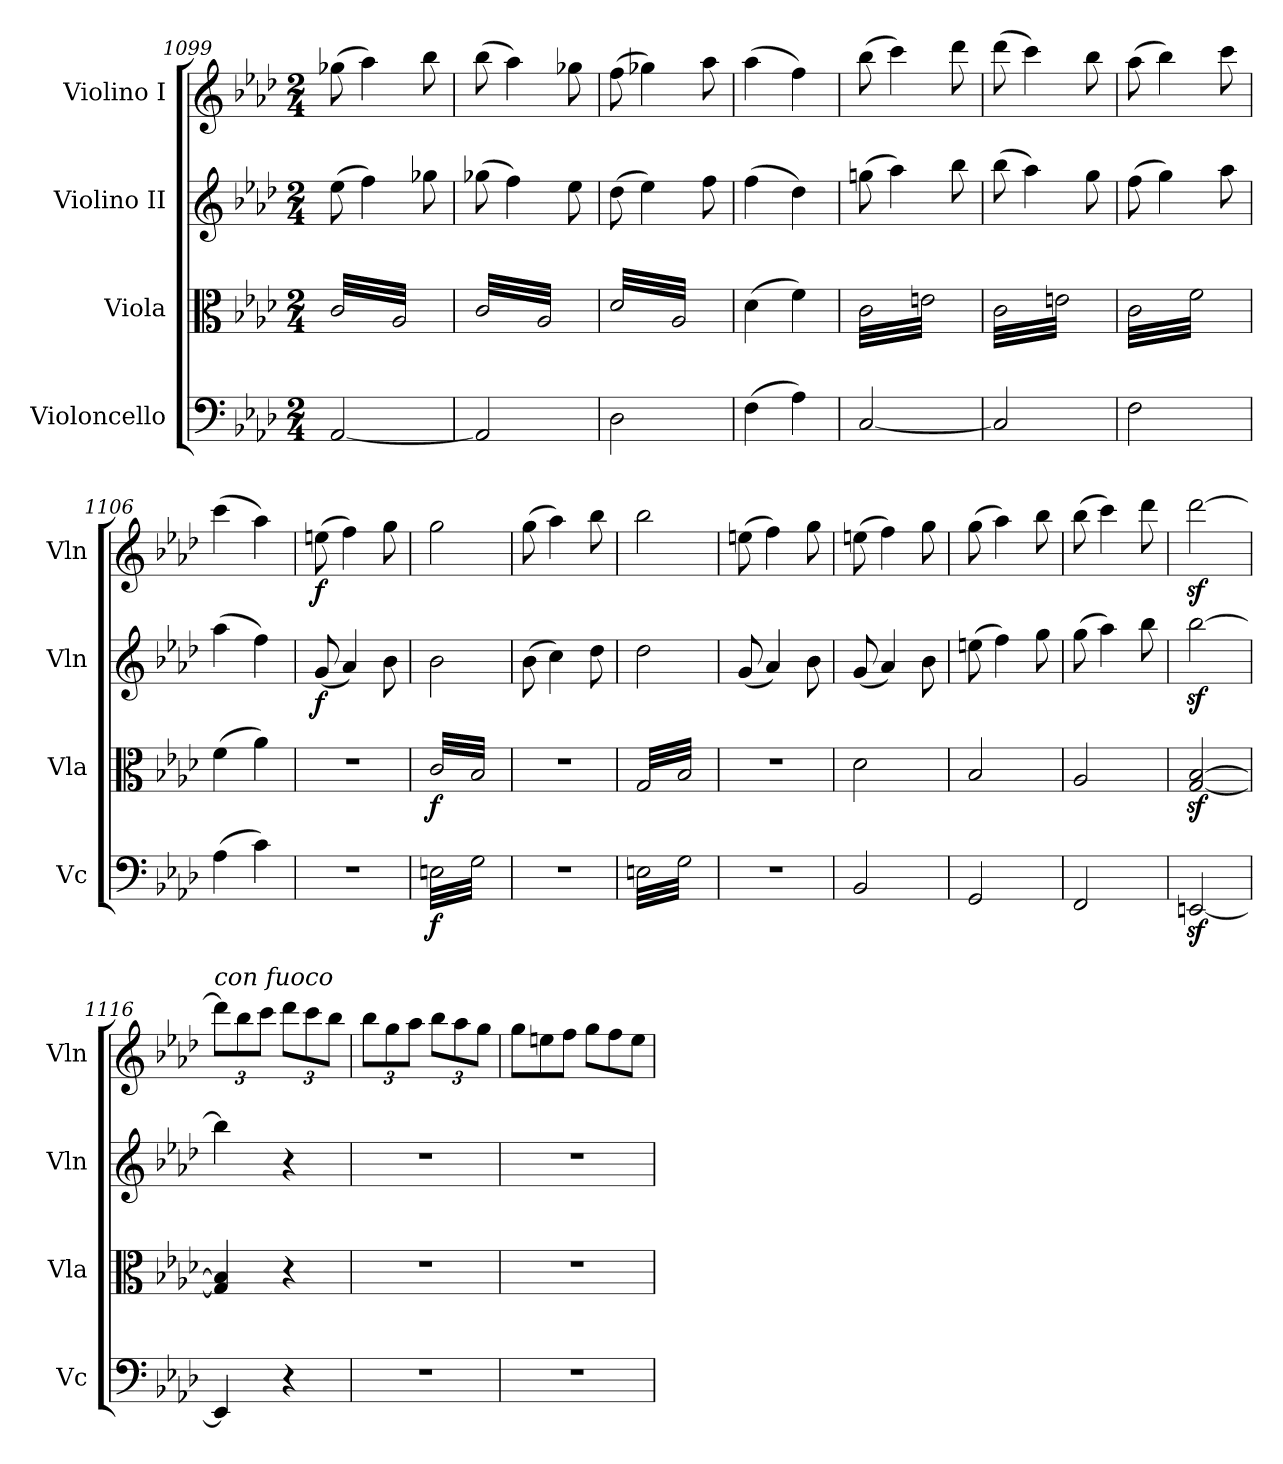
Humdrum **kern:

**kern	**dynam	**kern	**dynam	**kern	**dynam	**kern	**dynam
*part4	*part4	*part3	*part3	*part2	*part2	*part1	*part1
*staff4	*staff4	*staff3	*staff3	*staff2	*staff2	*staff1	*staff1
*I"Violoncello	*	*I"Viola	*	*I"Violino II	*	*I"Violino I	*
*I'Vc	*	*I'Vla	*	*I'Vln	*	*I'Vln	*
*clefF4	*	*clefC3	*	*clefG2	*	*clefG2	*
*k[b-e-a-d-]	*	*k[b-e-a-d-]	*	*k[b-e-a-d-]	*	*k[b-e-a-d-]	*
*M2/4	*	*M2/4	*	*M2/4	*	*M2/4	*
=1099	=1099	=1099	=1099	=1099	=1099	=1099	=1099
*	*	*tremolo	*	*	*	*	*
[2AA-/	.	(32c/LLL	.	(8ee-\	.	(8gg-X\	.
.	.	32A-/	.	.	.	.	.
.	.	32c/	.	.	.	.	.
.	.	32A-/	.	.	.	.	.
.	.	32c/	.	4ff\)	.	4aa-\)	.
.	.	32A-/	.	.	.	.	.
.	.	32c/	.	.	.	.	.
.	.	32A-/	.	.	.	.	.
.	.	32c/	.	.	.	.	.
.	.	32A-/	.	.	.	.	.
.	.	32c/	.	.	.	.	.
.	.	32A-/	.	.	.	.	.
.	.	32c/	.	8gg-X\	.	8bb-\	.
.	.	32A-/	.	.	.	.	.
.	.	32c/	.	.	.	.	.
.	.	32A-/JJJ	.	.	.	.	.
=1100	=1100	=1100	=1100	=1100	=1100	=1100	=1100
2AA-/]	.	32c/LLL	.	(8gg-X\	.	(8bb-\	.
.	.	32A-/)	.	.	.	.	.
.	.	32c/	.	.	.	.	.
.	.	32A-/)	.	.	.	.	.
.	.	32c/	.	4ff\)	.	4aa-\)	.
.	.	32A-/)	.	.	.	.	.
.	.	32c/	.	.	.	.	.
.	.	32A-/)	.	.	.	.	.
.	.	32c/	.	.	.	.	.
.	.	32A-/)	.	.	.	.	.
.	.	32c/	.	.	.	.	.
.	.	32A-/)	.	.	.	.	.
.	.	32c/	.	8ee-\	.	8gg-X\	.
.	.	32A-/)	.	.	.	.	.
.	.	32c/	.	.	.	.	.
.	.	32A-/)JJJ	.	.	.	.	.
=1101	=1101	=1101	=1101	=1101	=1101	=1101	=1101
2D-\	.	(32d-/LLL	.	(8dd-\	.	(8ff\	.
.	.	32A-/)	.	.	.	.	.
.	.	32d-/	.	.	.	.	.
.	.	32A-/)	.	.	.	.	.
.	.	32d-/	.	4ee-\)	.	4gg-X\)	.
.	.	32A-/)	.	.	.	.	.
.	.	32d-/	.	.	.	.	.
.	.	32A-/)	.	.	.	.	.
.	.	32d-/	.	.	.	.	.
.	.	32A-/)	.	.	.	.	.
.	.	32d-/	.	.	.	.	.
.	.	32A-/)	.	.	.	.	.
.	.	32d-/	.	8ff\	.	8aa-\	.
.	.	32A-/)	.	.	.	.	.
.	.	32d-/	.	.	.	.	.
.	.	32A-/)JJJ	.	.	.	.	.
*	*	*Xtremolo	*	*	*	*	*
=1102	=1102	=1102	=1102	=1102	=1102	=1102	=1102
(4F\	.	(4d-\	.	(4ff\	.	(4aa-\	.
.	.	.	.	.	.	.	.
.	.	.	.	.	.	.	.
.	.	.	.	.	.	.	.
.	.	.	.	.	.	.	.
.	.	.	.	.	.	.	.
.	.	.	.	.	.	.	.
.	.	.	.	.	.	.	.
4A-\)	.	4f\)	.	4dd-\)	.	4ff\)	.
!!LO:PB:g=z
=1103	=1103	=1103	=1103	=1103	=1103	=1103	=1103
*	*	*tremolo	*	*	*	*	*
[2C/	.	(32c\LLL	.	(8ggn\	.	(8bb-\	.
.	.	32en\	.	.	.	.	.
.	.	32c\	.	.	.	.	.
.	.	32en\	.	.	.	.	.
.	.	32c\	.	4aa-\)	.	4ccc\)	.
.	.	32en\	.	.	.	.	.
.	.	32c\	.	.	.	.	.
.	.	32en\	.	.	.	.	.
.	.	32c\	.	.	.	.	.
.	.	32en\	.	.	.	.	.
.	.	32c\	.	.	.	.	.
.	.	32en\	.	.	.	.	.
.	.	32c\	.	8bb-\	.	8ddd-\	.
.	.	32en\	.	.	.	.	.
.	.	32c\	.	.	.	.	.
.	.	32en\JJJ	.	.	.	.	.
=1104	=1104	=1104	=1104	=1104	=1104	=1104	=1104
2C/]	.	32c\LLL	.	(8bb-\	.	(8ddd-\	.
.	.	32en\)	.	.	.	.	.
.	.	32c\	.	.	.	.	.
.	.	32en\)	.	.	.	.	.
.	.	32c\	.	4aa-\)	.	4ccc\)	.
.	.	32en\)	.	.	.	.	.
.	.	32c\	.	.	.	.	.
.	.	32en\)	.	.	.	.	.
.	.	32c\	.	.	.	.	.
.	.	32en\)	.	.	.	.	.
.	.	32c\	.	.	.	.	.
.	.	32en\)	.	.	.	.	.
.	.	32c\	.	8gg\	.	8bb-\	.
.	.	32en\)	.	.	.	.	.
.	.	32c\	.	.	.	.	.
.	.	32en\)JJJ	.	.	.	.	.
=1105	=1105	=1105	=1105	=1105	=1105	=1105	=1105
2F\	.	(32c\LLL	.	(8ff\	.	(8aa-\	.
.	.	32f\)	.	.	.	.	.
.	.	32c\	.	.	.	.	.
.	.	32f\)	.	.	.	.	.
.	.	32c\	.	4gg\)	.	4bb-\)	.
.	.	32f\)	.	.	.	.	.
.	.	32c\	.	.	.	.	.
.	.	32f\)	.	.	.	.	.
.	.	32c\	.	.	.	.	.
.	.	32f\)	.	.	.	.	.
.	.	32c\	.	.	.	.	.
.	.	32f\)	.	.	.	.	.
.	.	32c\	.	8aa-\	.	8ccc\	.
.	.	32f\)	.	.	.	.	.
.	.	32c\	.	.	.	.	.
.	.	32f\)JJJ	.	.	.	.	.
*	*	*Xtremolo	*	*	*	*	*
=1106	=1106	=1106	=1106	=1106	=1106	=1106	=1106
(4A-\	.	(4f\	.	(4aa-\	.	(4ccc\	.
.	.	.	.	.	.	.	.
.	.	.	.	.	.	.	.
.	.	.	.	.	.	.	.
.	.	.	.	.	.	.	.
.	.	.	.	.	.	.	.
.	.	.	.	.	.	.	.
.	.	.	.	.	.	.	.
4c\)	.	4a-\)	.	4ff\)	.	4aa-\)	.
=1107	=1107	=1107	=1107	=1107	=1107	=1107	=1107
!	!	!	!	!	!LO:DY:b	!	!LO:DY:b
2r	.	2r	.	(8g/	f	(8een\	f
.	.	.	.	4a-/)	.	4ff\)	.
.	.	.	.	8b-\	.	8gg\	.
=1108	=1108	=1108	=1108	=1108	=1108	=1108	=1108
!	!LO:DY:b	!	!LO:DY:b	!	!	!	!
*tremolo	*	*	*	*	*	*	*
*	*	*tremolo	*	*	*	*	*
(32En\LLL	f	(32c/LLL	f	2b-\	.	2gg\	.
32G\)	.	32B-/)	.	.	.	.	.
32En\	.	32c/	.	.	.	.	.
32G\)	.	32B-/)	.	.	.	.	.
32En\	.	32c/	.	.	.	.	.
32G\)	.	32B-/)	.	.	.	.	.
32En\	.	32c/	.	.	.	.	.
32G\)	.	32B-/)	.	.	.	.	.
32En\	.	32c/	.	.	.	.	.
32G\)	.	32B-/)	.	.	.	.	.
32En\	.	32c/	.	.	.	.	.
32G\)	.	32B-/)	.	.	.	.	.
32En\	.	32c/	.	.	.	.	.
32G\)	.	32B-/)	.	.	.	.	.
32En\	.	32c/	.	.	.	.	.
32G\)JJJ	.	32B-/)JJJ	.	.	.	.	.
=1109	=1109	=1109	=1109	=1109	=1109	=1109	=1109
2r	.	2r	.	(8b-\	.	(8gg\	.
.	.	.	.	.	.	.	.
.	.	.	.	.	.	.	.
.	.	.	.	.	.	.	.
.	.	.	.	4cc\)	.	4aa-\)	.
.	.	.	.	.	.	.	.
.	.	.	.	.	.	.	.
.	.	.	.	.	.	.	.
.	.	.	.	8dd-\	.	8bb-\	.
=1110	=1110	=1110	=1110	=1110	=1110	=1110	=1110
(32En\LLL	.	(32G/LLL	.	2dd-\	.	2bb-\	.
32G\)	.	32B-/)	.	.	.	.	.
32En\	.	32G/	.	.	.	.	.
32G\)	.	32B-/)	.	.	.	.	.
32En\	.	32G/	.	.	.	.	.
32G\)	.	32B-/)	.	.	.	.	.
32En\	.	32G/	.	.	.	.	.
32G\)	.	32B-/)	.	.	.	.	.
32En\	.	32G/	.	.	.	.	.
32G\)	.	32B-/)	.	.	.	.	.
32En\	.	32G/	.	.	.	.	.
32G\)	.	32B-/)	.	.	.	.	.
32En\	.	32G/	.	.	.	.	.
32G\)	.	32B-/)	.	.	.	.	.
32En\	.	32G/	.	.	.	.	.
32G\)JJJ	.	32B-/)JJJ	.	.	.	.	.
*	*	*Xtremolo	*	*	*	*	*
*Xtremolo	*	*	*	*	*	*	*
=1111	=1111	=1111	=1111	=1111	=1111	=1111	=1111
!	!	!	!	!	!LO:DY:b	!	!LO:DY:b
2r	.	2r	.	(8g/	other-dynamics	(8een\	other-dynamics
.	.	.	.	.	.	.	.
.	.	.	.	.	.	.	.
.	.	.	.	.	.	.	.
.	.	.	.	4a-/)	.	4ff\)	.
.	.	.	.	.	.	.	.
.	.	.	.	.	.	.	.
.	.	.	.	.	.	.	.
.	.	.	.	8b-\	.	8gg\	.
=1112	=1112	=1112	=1112	=1112	=1112	=1112	=1112
!	!LO:DY:b	!	!LO:DY:b	!	!	!	!
2BB-/	other-dynamics	2d-\	other-dynamics	(8g/	.	(8een\	.
.	.	.	.	4a-/)	.	4ff\)	.
.	.	.	.	8b-\	.	8gg\	.
=1113	=1113	=1113	=1113	=1113	=1113	=1113	=1113
2GG/	.	2B-/	.	(8een\	.	(8gg\	.
.	.	.	.	4ff\)	.	4aa-\)	.
.	.	.	.	8gg\	.	8bb-\	.
=1114	=1114	=1114	=1114	=1114	=1114	=1114	=1114
2FF/	.	2A-/	.	(8gg\	.	(8bb-\	.
.	.	.	.	4aa-\)	.	4ccc\)	.
.	.	.	.	8bb-\	.	8ddd-\	.
!!LO:LB:g=z
=1115	=1115	=1115	=1115	=1115	=1115	=1115	=1115
[2EEnz</	.	[2G/z< [2B-/z<	.	[2bb-z<\	.	[2ddd-z<\	.
=1116	=1116	=1116	=1116	=1116	=1116	=1116	=1116
*	*	*	*	*	*	*Xbrackettup	*
!	!	!	!	!	!	!LO:TX:a:i:t=con fuoco	!
4EE/]	.	4G/] 4B-/]	.	4bb-\]	.	12ddd-\L]	.
.	.	.	.	.	.	12bb-\	.
.	.	.	.	.	.	12ccc\J	.
4r	.	4r	.	4r	.	12ddd-\L	.
.	.	.	.	.	.	12ccc\	.
.	.	.	.	.	.	12bb-\J	.
=1117	=1117	=1117	=1117	=1117	=1117	=1117	=1117
2r	.	2r	.	2r	.	12bb-\L	.
.	.	.	.	.	.	12gg\	.
.	.	.	.	.	.	12aa-\J	.
.	.	.	.	.	.	12bb-\L	.
.	.	.	.	.	.	12aa-\	.
.	.	.	.	.	.	12gg\J	.
=1118	=1118	=1118	=1118	=1118	=1118	=1118	=1118
*	*	*	*	*	*	*Xtuplet	*
2r	.	2r	.	2r	.	12gg\L	.
.	.	.	.	.	.	12een\	.
.	.	.	.	.	.	12ff\J	.
.	.	.	.	.	.	12gg\L	.
.	.	.	.	.	.	12ff\	.
.	.	.	.	.	.	12ee\J	.
=	=	=	=	=	=	=	=
*-	*-	*-	*-	*-	*-	*-	*-
